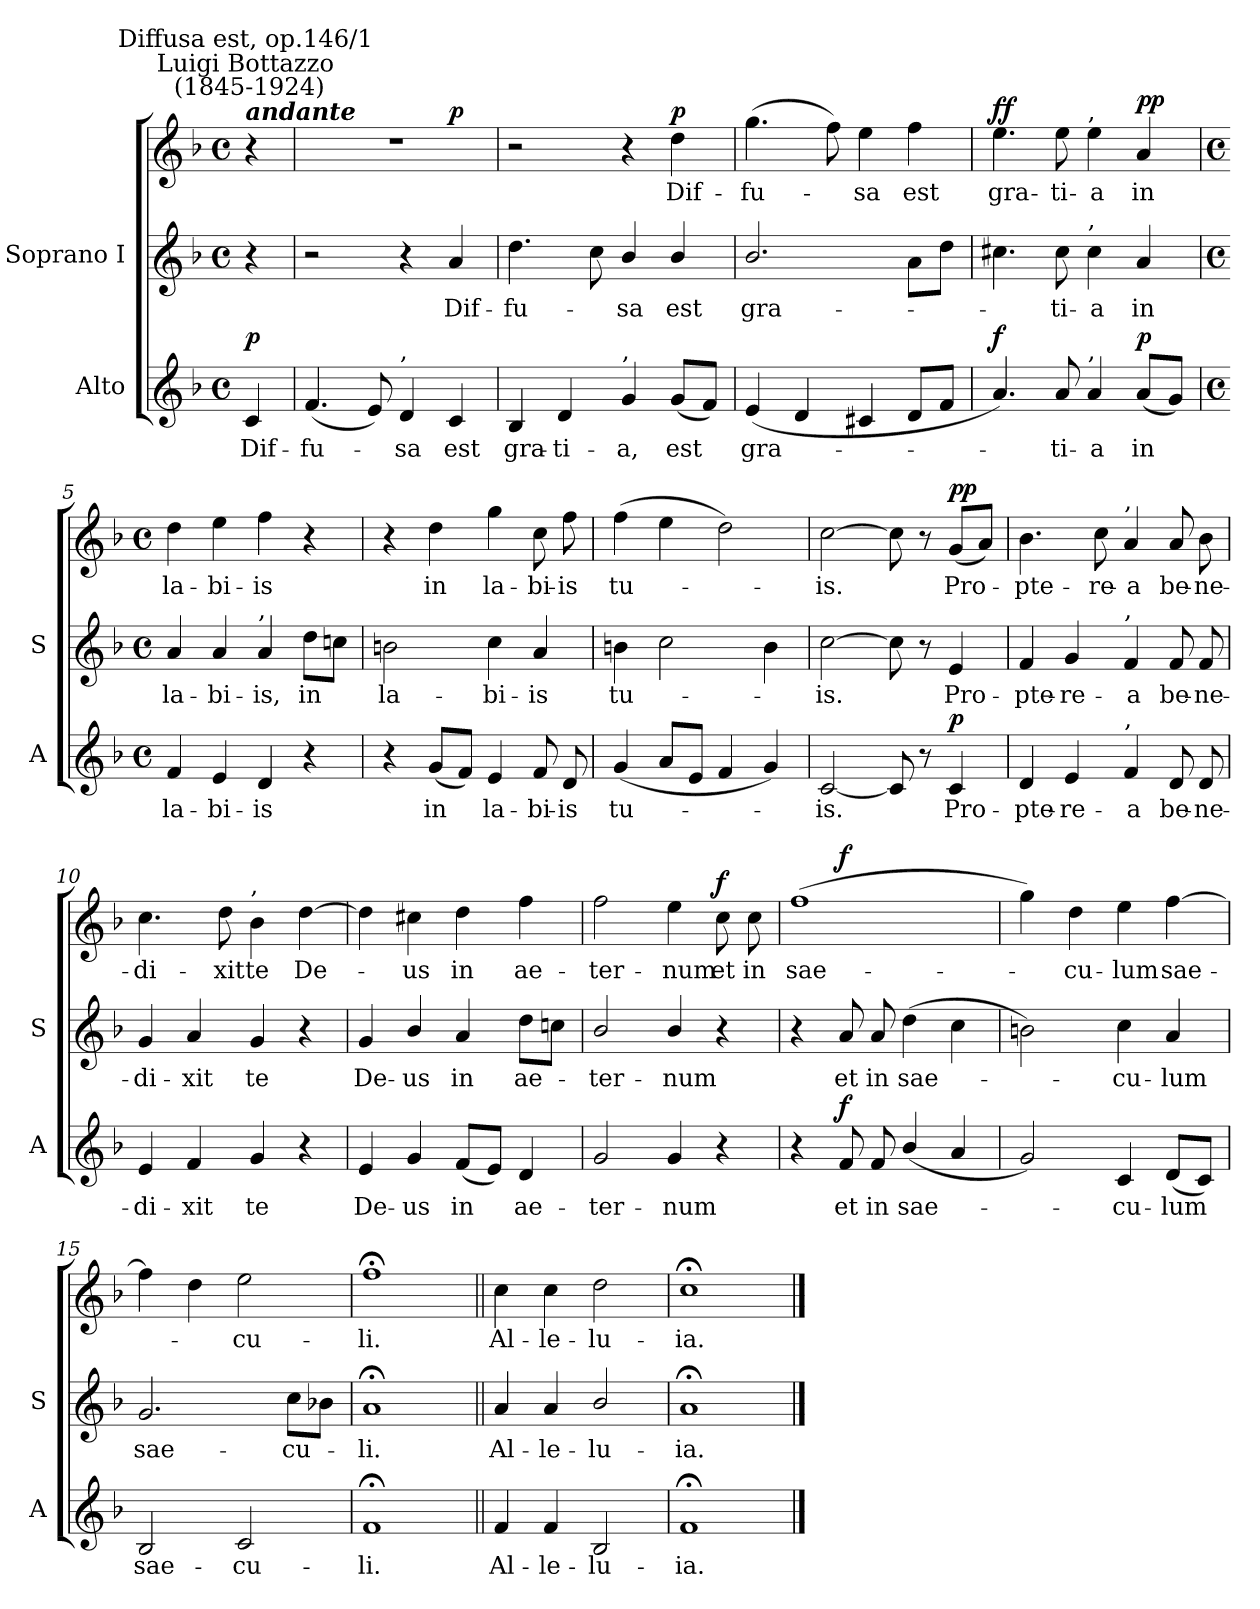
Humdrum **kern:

**kern	**text	**dynam	**kern	**text	**kern	**text	**dynam
*part2	*part2	*part2	*part1	*part1	*part1	*part1	*part1
*staff3	*staff3	*staff3	*staff2	*staff2	*staff1	*staff1	*staff1/2
*I"Alto	*	*	*I"Soprano I	*	*	*	*
*I'A	*	*	*I'S	*	*	*	*
*clefG2	*	*	*clefG2	*	*clefG2	*	*
*k[b-]	*	*	*k[b-]	*	*k[b-]	*	*
*F:	*	*	*F:	*	*F:	*	*
*M4/4	*	*	*M4/4	*	*M4/4	*	*
*met(c)	*	*	*met(c)	*	*met(c)	*	*
=	=	=	=	=	=	=	=
!	!	!	!	!	!LO:TX:a:Bi:t=andante	!	!
!	!	!	!	!	!LO:TX:a:cj:t=Luigi Bottazzo\n (1845-1924)	!	!
!	!	!	!	!	!LO:TX:a:cj:t=Diffusa est, op.146/1	!	!
!	!LO:LY:b	!LO:DY:b	!	!	!	!	!
4c	Dif-	p	4r	.	4r	.	.
=1	=1	=1	=1	=1	=1	=1	=1
!	!LO:LY:b	!	!	!	!	!	!
(<4.f	-fu-	.	2r	.	1r	.	.
8e)	.	.	.	.	.	.	.
!LO:TX:a:t=,	!	!	!	!	!	!	!
!	!LO:LY:b	!	!	!	!	!	!
4d	sa	.	4r	.	.	.	.
!	!LO:LY:b	!	!	!LO:LY:b	!	!	!LO:DY:b=2
4c	est	.	4a	Dif-	.	.	p
=2	=2	=2	=2	=2	=2	=2	=2
!	!LO:LY:b	!	!	!LO:LY:b	!	!	!
4B-	gra-	.	4.dd	-fu-	2r	.	.
!	!LO:LY:b	!	!	!	!	!	!
4d	-ti-	.	.	.	.	.	.
.	.	.	8cc	.	.	.	.
!LO:TX:a:t=,	!	!	!	!	!	!	!
!	!LO:LY:b	!	!	!LO:LY:b	!	!	!
4g	-a,	.	4b-/	sa	4r	.	.
!	!LO:LY:b	!	!	!LO:LY:b	!	!LO:LY:b	!LO:DY:b
(<8gL	est	.	4b-/	est	4dd	-Dif-	p
8fJ)	.	.	.	.	.	.	.
=3	=3	=3	=3	=3	=3	=3	=3
!	!LO:LY:b	!	!	!LO:LY:b	!	!LO:LY:b	!
(<4e	gra-	.	2.b-/	gra-	(>4.gg	fu-	.
4d	.	.	.	.	.	.	.
.	.	.	.	.	8ff)	.	.
!	!	!	!	!	!	!LO:LY:b	!
4c#X	.	.	.	.	4ee	sa	.
!	!	!	!	!	!	!LO:LY:b	!
8dL	.	.	8aL	.	4ff	est	.
8fJ	.	.	8ddJ	.	.	.	.
=4	=4	=4	=4	=4	=4	=4	=4
!	!	!LO:DY:b	!	!	!	!LO:LY:b	!LO:DY:b=2
!	!	!	!	!	!	!	!LO:DY:n=1:b
4.a)	.	f	4.cc#X	.	4.ee	gra-	f f
!	!LO:LY:b	!	!	!LO:LY:b	!	!LO:LY:b	!
8a	ti-	.	8cc#	ti-	8ee	-ti-	.
!	!	!	!	!	!LO:TX:a:t=,	!	!
!	!	!	!LO:TX:a:t=,	!	!	!	!
!LO:TX:a:t=,	!	!	!	!	!	!	!
!	!LO:LY:b	!	!	!LO:LY:b	!	!LO:LY:b	!
4a	-a	.	4cc#	-a	4ee	-a	.
!	!LO:LY:b	!LO:DY:b	!	!LO:LY:b	!	!LO:LY:b	!LO:DY:n=2:b=2
!	!	!	!	!	!	!	!LO:DY:n=3:b
(<8aL	in	p	4a	in	4a	in	p p
8gJ)	.	.	.	.	.	.	.
!!LO:LB:g=z
=5	=5	=5	=5	=5	=5	=5	=5
*M4/4	*	*	*M4/4	*	*M4/4	*	*
*met(c)	*	*	*met(c)	*	*met(c)	*	*
!	!LO:LY:b	!	!	!LO:LY:b	!	!LO:LY:b	!
4f	la-	.	4a	la-	4dd	la-	.
!	!LO:LY:b	!	!	!LO:LY:b	!	!LO:LY:b	!
4e	-bi-	.	4a	-bi-	4ee	-bi-	.
!	!	!	!LO:TX:a:t=,	!	!	!	!
!	!LO:LY:b	!	!	!LO:LY:b	!	!LO:LY:b	!
4d	-is	.	4a	-is,	4ff	-is	.
!	!	!	!	!LO:LY:b	!	!	!
4r	.	.	8ddL	in	4r	.	.
.	.	.	8ccnJ	.	.	.	.
=6	=6	=6	=6	=6	=6	=6	=6
!	!	!	!	!LO:LY:b	!	!	!
4r	.	.	2bn	la-	4r	.	.
!	!LO:LY:b	!	!	!	!	!LO:LY:b	!
(<8gL	in	.	.	.	4dd	in	.
8fJ)	.	.	.	.	.	.	.
!	!LO:LY:b	!	!	!LO:LY:b	!	!LO:LY:b	!
4e	la-	.	4cc	-bi-	4gg	la-	.
!	!LO:LY:b	!	!	!LO:LY:b	!	!LO:LY:b	!
8f	-bi-	.	4a	-is	8cc	-bi-	.
!	!LO:LY:b	!	!	!	!	!LO:LY:b	!
8d	-is	.	.	.	8ff	-is	.
=7	=7	=7	=7	=7	=7	=7	=7
!	!LO:LY:b	!	!	!LO:LY:b	!	!LO:LY:b	!
(<4g	tu-	.	4bn	tu-	(>4ff	tu-	.
8aL	.	.	2cc	.	4ee	.	.
8eJ	.	.	.	.	.	.	.
4f	.	.	.	.	2dd)	.	.
4g)	.	.	4b	.	.	.	.
=8	=8	=8	=8	=8	=8	=8	=8
!	!LO:LY:b	!	!	!LO:LY:b	!	!LO:LY:b	!
[2c	is.	.	[2cc	is.	[2cc	is.	.
8c]	.	.	8cc]	.	8cc]	.	.
8r	.	.	8r	.	8r	.	.
!	!LO:LY:b	!LO:DY:b	!	!LO:LY:b	!	!LO:LY:b	!LO:DY:b=2
!	!	!	!	!	!	!	!LO:DY:n=1:b
4c	Pro-	p	4e	Pro-	(<8gL	Pro-	p p
.	.	.	.	.	8aJ)	.	.
!!LO:LB:g=z
=9	=9	=9	=9	=9	=9	=9	=9
!	!LO:LY:b	!	!	!LO:LY:b	!	!LO:LY:b	!
4d	-pte-	.	4f	-pte-	4.b-	-pte-	.
!	!LO:LY:b	!	!	!LO:LY:b	!	!	!
4e	-re-	.	4g	-re-	.	.	.
!	!	!	!	!	!	!LO:LY:b	!
.	.	.	.	.	8cc	-re-	.
!	!	!	!	!	!LO:TX:a:t=,	!	!
!	!	!	!LO:TX:a:t=,	!	!	!	!
!LO:TX:a:t=,	!	!	!	!	!	!	!
!	!LO:LY:b	!	!	!LO:LY:b	!	!LO:LY:b	!
4f	-a	.	4f	-a	4a	-a	.
!	!LO:LY:b	!	!	!LO:LY:b	!	!LO:LY:b	!
8d	be-	.	8f	be-	8a	be-	.
!	!LO:LY:b	!	!	!LO:LY:b	!	!LO:LY:b	!
8d	-ne-	.	8f	-ne-	8b-	-ne-	.
=10	=10	=10	=10	=10	=10	=10	=10
!	!LO:LY:b	!	!	!LO:LY:b	!	!LO:LY:b	!
4e	-di-	.	4g	di-	4.cc	-di-	.
!	!LO:LY:b	!	!	!LO:LY:b	!	!	!
4f	-xit	.	4a	-xit	.	.	.
!	!	!	!	!	!	!LO:LY:b	!
.	.	.	.	.	8dd	-xit	.
!	!	!	!	!	!LO:TX:a:t=,	!	!
!	!LO:LY:b	!	!	!LO:LY:b	!	!LO:LY:b	!
4g	te	.	4g	te	4b-	te	.
!	!	!	!	!	!	!LO:LY:b	!
4r	.	.	4r	.	[4dd	De-	.
=11	=11	=11	=11	=11	=11	=11	=11
!	!LO:LY:b	!	!	!LO:LY:b	!	!	!
4e	De-	.	4g	-De-	4dd]	.	.
!	!LO:LY:b	!	!	!LO:LY:b	!	!LO:LY:b	!
4g	-us	.	4b-/	-us	4cc#X	us	.
!	!LO:LY:b	!	!	!LO:LY:b	!	!LO:LY:b	!
(<8fL	in	.	4a	in	4dd	in	.
8eJ)	.	.	.	.	.	.	.
!	!LO:LY:b	!	!	!LO:LY:b	!	!LO:LY:b	!
4d	ae-	.	8ddL	ae-	4ff	ae-	.
.	.	.	8ccnJ	.	.	.	.
=12	=12	=12	=12	=12	=12	=12	=12
!	!LO:LY:b	!	!	!LO:LY:b	!	!LO:LY:b	!
2g	-ter-	.	2b-/	ter-	2ff	ter-	.
!	!LO:LY:b	!	!	!LO:LY:b	!	!LO:LY:b	!
4g	-num	.	4b-/	-num	4ee	-num	.
!	!	!	!	!	!	!LO:LY:b	!LO:DY:b
4r	.	.	4r	.	8cc	et	f
!	!	!	!	!	!	!LO:LY:b	!
.	.	.	.	.	8cc	in	.
!!LO:LB:g=z
=13	=13	=13	=13	=13	=13	=13	=13
!	!	!	!	!	!	!LO:LY:b	!
4r	.	.	4r	.	(>1ff	sae-	.
!	!LO:LY:b	!LO:DY:b	!	!LO:LY:b	!	!	!LO:DY:b=2
8f	et	f	8a	et	.	.	f
!	!LO:LY:b	!	!	!LO:LY:b	!	!	!
8f	in	.	8a	in	.	.	.
!	!LO:LY:b	!	!	!LO:LY:b	!	!	!
(<4b-/	sae-	.	(>4dd	sae-	.	.	.
4a	.	.	4cc	.	.	.	.
=14	=14	=14	=14	=14	=14	=14	=14
2g)	.	.	2bn)	.	4gg)	.	.
!	!	!	!	!	!	!LO:LY:b	!
.	.	.	.	.	4dd	cu-	.
!	!LO:LY:b	!	!	!LO:LY:b	!	!LO:LY:b	!
4c	cu-	.	4cc	cu-	4ee	-lum	.
!	!LO:LY:b	!	!	!LO:LY:b	!	!LO:LY:b	!
(<8dL	-lum	.	4a	-lum	[4ff	sae-	.
8cJ)	.	.	.	.	.	.	.
=15	=15	=15	=15	=15	=15	=15	=15
!	!LO:LY:b	!	!	!LO:LY:b	!	!	!
2B-	sae-	.	2.g	-sae-	4ff]	.	.
.	.	.	.	.	(4dd	.	.
!	!LO:LY:b	!	!	!	!	!LO:LY:b	!
2c	-cu-	.	.	.	2ee	cu-	.
!	!	!	!	!LO:LY:b	!	!	!
.	.	.	8ccL	-cu-	.	.	.
.	.	.	8b-XJ	.	.	.	.
=16	=16	=16	=16	=16	=16	=16	=16
!	!LO:LY:b	!	!	!LO:LY:b	!	!LO:LY:b	!
1f;<	-li.	.	1a;<	li.	1ff;<	li.	.
=17||	=17||	=17||	=17||	=17||	=17||	=17||	=17||
!	!LO:LY:b	!	!	!LO:LY:b	!	!LO:LY:b	!
4f	Al-	.	4a	-Al-	4cc	Al-	.
!	!LO:LY:b	!	!	!LO:LY:b	!	!LO:LY:b	!
4f	-le-	.	4a	-le-	4cc	-le-	.
!	!LO:LY:b	!	!	!LO:LY:b	!	!LO:LY:b	!
2B-	-lu-	.	2b-/	-lu-	2dd	-lu-	.
=18	=18	=18	=18	=18	=18	=18	=18
!	!LO:LY:b	!	!	!LO:LY:b	!	!LO:LY:b	!
1f;<	-ia.	.	1a;<	ia.	1cc;<	-ia.	.
==	==	==	==	==	==	==	==
*-	*-	*-	*-	*-	*-	*-	*-
